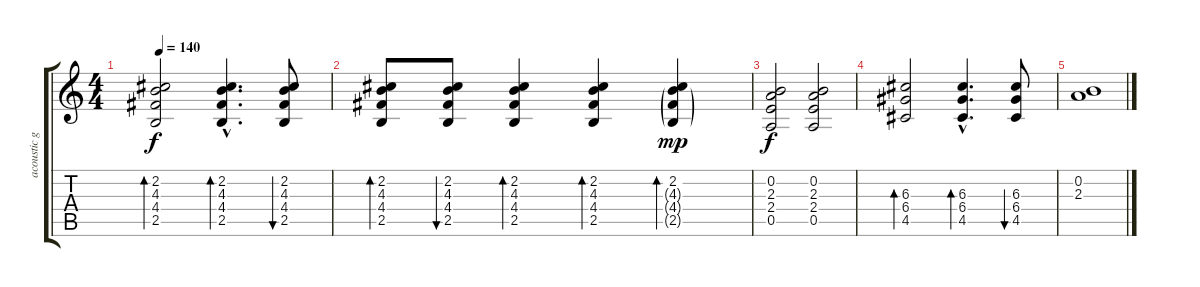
\track ("acoustic guitar" "acoustic g") {instrument acousticguitarsteel}
\staff {score tabs}
\tuning (E4 B3 G3 D3 A2 E2) {hide}
\ts (4 4)
\tempo 140
\clef g2
\ks c
(2.2 4.3 4.4 2.5).2{bd 60 dy f} (2.2{hac} 4.3{hac} 4.4{hac} 2.5{hac}).4{d bd 30} (2.2 4.3 4.4 2.5).8{bu 60} |
(2.2 4.3 4.4 2.5).8{bd 30} (2.2 4.3 4.4 2.5).8{bu 30} (2.2 4.3 4.4 2.5).4{bd 30} (2.2 4.3 4.4 2.5).4{bd 30} (2.2 4.3{g} 4.4{g} 2.5{g}).4{bd 30 dy mp} |
(0.2 2.3 2.4 0.5).2{dy f} (0.2 2.3 2.4 0.5).2 |
(6.3 6.4 4.5).2{bd 120} (6.3{hac} 6.4{hac} 4.5{hac}).4{d bd 30} (6.3 6.4 4.5).8{bu 60} |
(0.2 2.3).1
